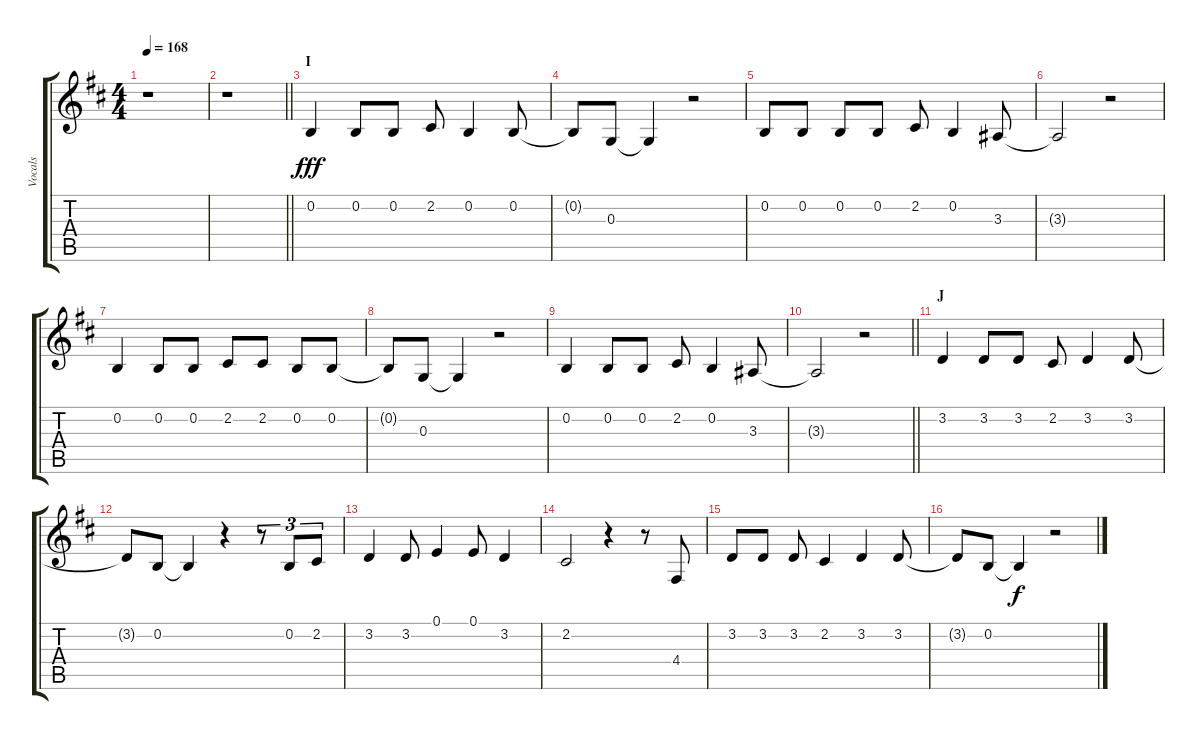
\track ("Vocals" "Vocals") {instrument voiceoohs}
\staff {score tabs}
\tuning (E4 B3 G3 D3 A2 E2) {hide}
\ts (4 4)
\tempo 168
\clef g2
\ks d
r.1{dy fff} |
\barLineRight lightlight
r.1 |
\section ("" "I")
0.2.4 0.2.8 0.2.8 2.2.8 0.2.4 0.2.8 |
0.2{t}.8 0.3.8 0.3{t}.4 r.2 |
0.2.8 0.2.8 0.2.8 0.2.8 2.2.8 0.2.4 3.3.8 |
3.3{t}.2 r.2 |
0.2.4 0.2.8 0.2.8 2.2.8 2.2.8 0.2.8 0.2.8 |
0.2{t}.8 0.3.8 0.3{t}.4 r.2 |
0.2.4 0.2.8 0.2.8 2.2.8 0.2.4 3.3.8 |
\barLineRight lightlight
3.3{t}.2 r.2 |
\section ("" "J")
3.2.4 3.2.8 3.2.8 2.2.8 3.2.4 3.2.8 |
3.2{t}.8 0.2.8 0.2{t}.4 r.4 r.8{tu (3 2)} 0.2.8{tu (3 2)} 2.2.8{tu (3 2)} |
3.2.4 3.2.8 0.1.4 0.1.8 3.2.4 |
2.2.2 r.4 r.8 4.4.8 |
3.2.8 3.2.8 3.2.8 2.2.4 3.2.4 3.2.8 |
3.2{t}.8 0.2.8 0.2{t}.4{dy f} r.2
